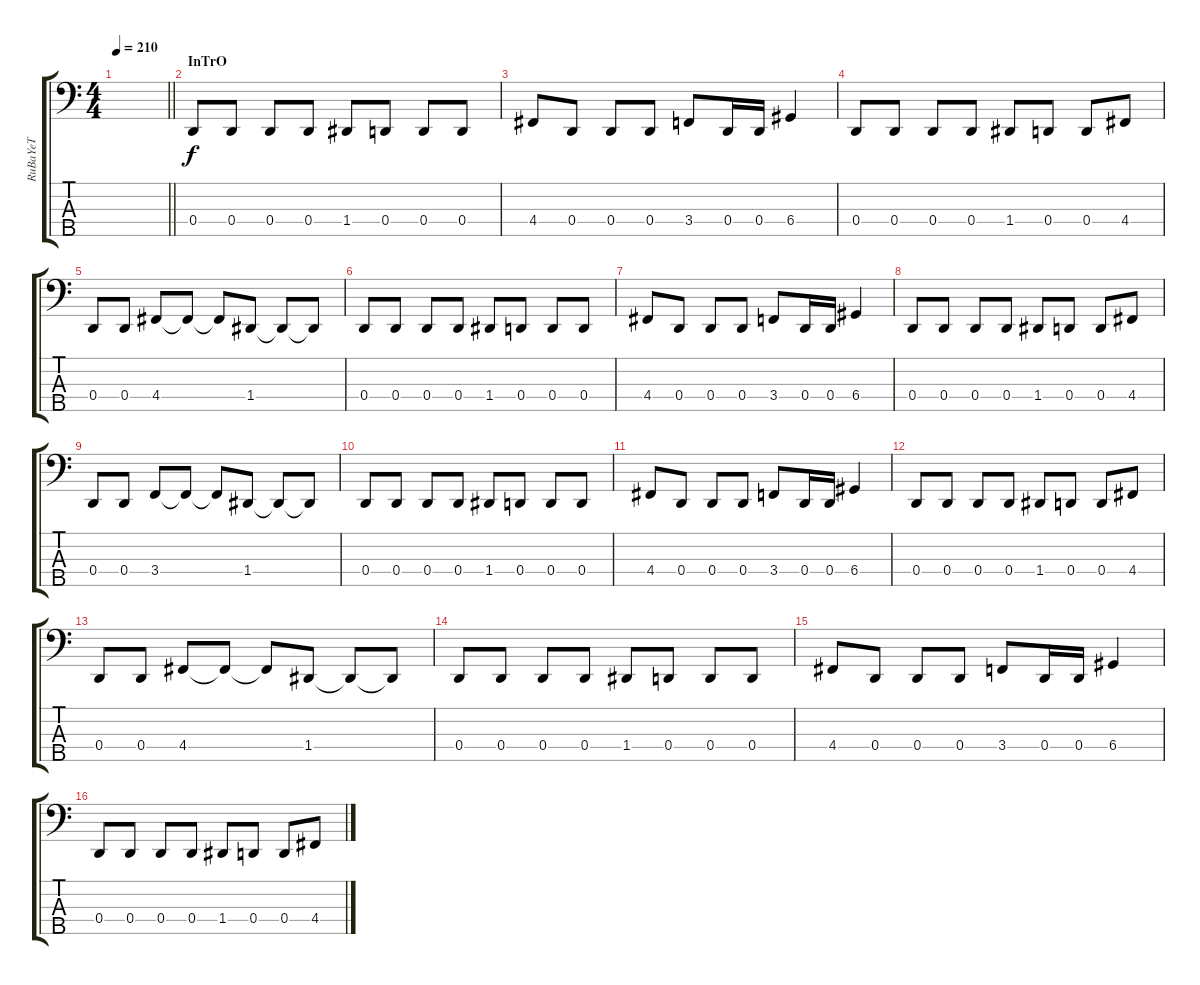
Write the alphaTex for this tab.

\track ("RuBaYeT" "RuBaYeT") {instrument electricbassfinger}
\staff {score tabs}
\tuning (F2 C2 G1 D1 A0) {hide}
\ts (4 4)
\tempo 210
\clef f4
\barLineRight lightlight
\ks c
|
\section ("" "InTrO")
0.4.8 0.4.8 0.4.8 0.4.8 1.4.8 0.4.8 0.4.8 0.4.8 |
4.4.8 0.4.8 0.4.8 0.4.8 3.4.8 0.4.16 0.4.16 6.4.4 |
0.4.8 0.4.8 0.4.8 0.4.8 1.4.8 0.4.8 0.4.8 4.4.8 |
0.4.8 0.4.8 4.4.8 4.4{t}.8 4.4{t}.8 1.4.8 1.4{t}.8 1.4{t}.8 |
0.4.8 0.4.8 0.4.8 0.4.8 1.4.8 0.4.8 0.4.8 0.4.8 |
4.4.8 0.4.8 0.4.8 0.4.8 3.4.8 0.4.16 0.4.16 6.4.4 |
0.4.8 0.4.8 0.4.8 0.4.8 1.4.8 0.4.8 0.4.8 4.4.8 |
0.4.8 0.4.8 3.4.8 3.4{t}.8 3.4{t}.8 1.4.8 1.4{t}.8 1.4{t}.8 |
0.4.8 0.4.8 0.4.8 0.4.8 1.4.8 0.4.8 0.4.8 0.4.8 |
4.4.8 0.4.8 0.4.8 0.4.8 3.4.8 0.4.16 0.4.16 6.4.4 |
0.4.8 0.4.8 0.4.8 0.4.8 1.4.8 0.4.8 0.4.8 4.4.8 |
0.4.8 0.4.8 4.4.8 4.4{t}.8 4.4{t}.8 1.4.8 1.4{t}.8 1.4{t}.8 |
0.4.8 0.4.8 0.4.8 0.4.8 1.4.8 0.4.8 0.4.8 0.4.8 |
4.4.8 0.4.8 0.4.8 0.4.8 3.4.8 0.4.16 0.4.16 6.4.4 |
0.4.8 0.4.8 0.4.8 0.4.8 1.4.8 0.4.8 0.4.8 4.4.8
